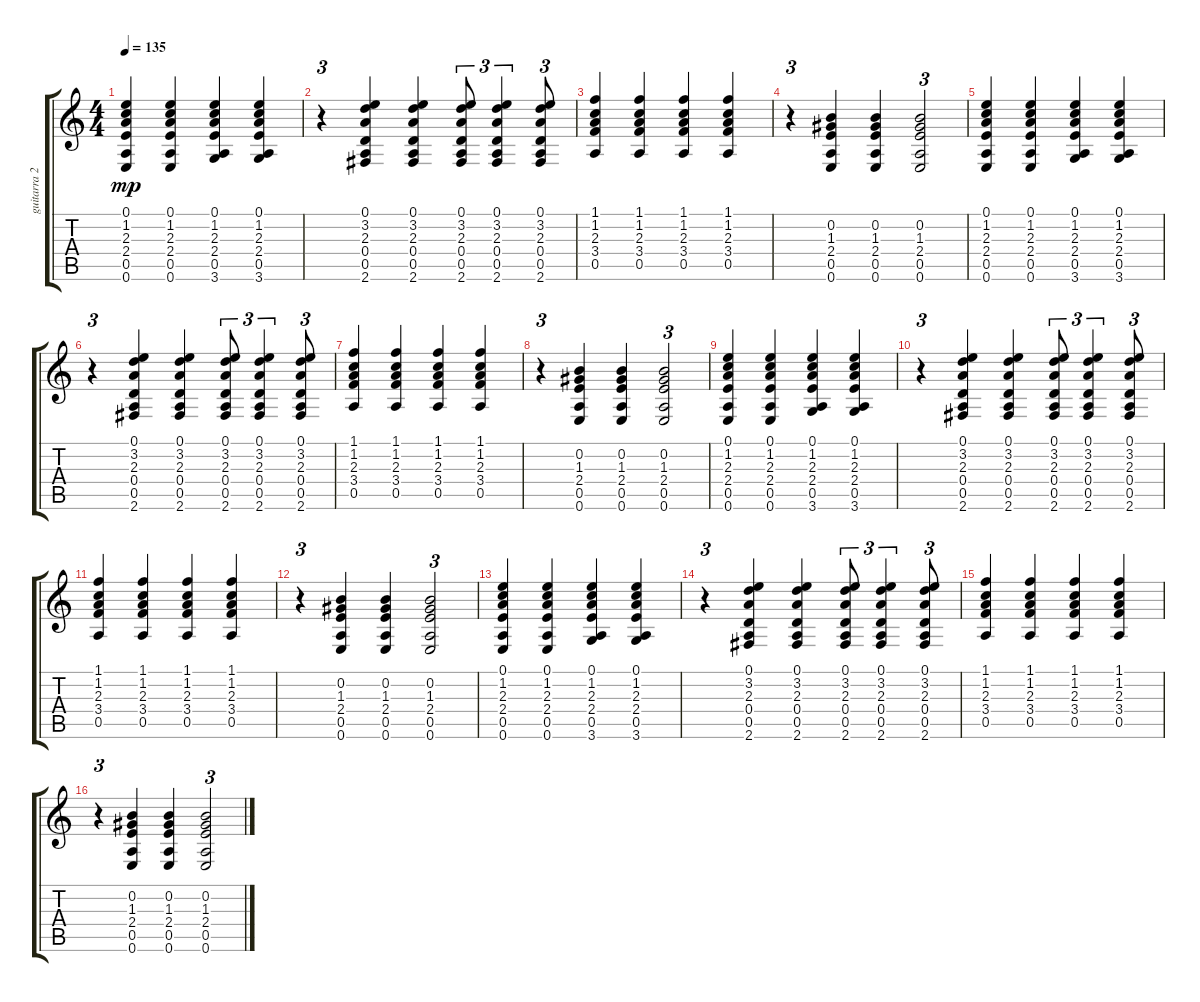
\track ("guitarra 2" "guitarra 2") {instrument acousticguitarnylon}
\staff {score tabs}
\tuning (E4 B3 G3 D3 A2 E2) {hide}
\ts (4 4)
\tempo 135
\clef g2
\ks c
(0.1 1.2 2.3 2.4 0.5 0.6).4{dy mp} (0.1 1.2 2.3 2.4 0.5 0.6).4 (0.1 1.2 2.3 2.4 0.5 3.6).4 (0.1 1.2 2.3 2.4 0.5 3.6).4 |
r.4{tu (3 2)} (0.1 3.2 2.3 0.4 0.5 2.6).4 (0.1 3.2 2.3 0.4 0.5 2.6).4 (0.1 3.2 2.3 0.4 0.5 2.6).8{tu (3 2)} (0.1 3.2 2.3 0.4 0.5 2.6).4{tu (3 2)} (0.1 3.2 2.3 0.4 0.5 2.6).8{tu (3 2)} |
(1.1 1.2 2.3 3.4 0.5).4 (1.1 1.2 2.3 3.4 0.5).4 (1.1 1.2 2.3 3.4 0.5).4 (1.1 1.2 2.3 3.4 0.5).4 |
r.4{tu (3 2)} (0.2 1.3 2.4 0.5 0.6).4 (0.2 1.3 2.4 0.5 0.6).4 (0.2 1.3 2.4 0.5 0.6).2{tu (3 2)} |
(0.1 1.2 2.3 2.4 0.5 0.6).4 (0.1 1.2 2.3 2.4 0.5 0.6).4 (0.1 1.2 2.3 2.4 0.5 3.6).4 (0.1 1.2 2.3 2.4 0.5 3.6).4 |
r.4{tu (3 2)} (0.1 3.2 2.3 0.4 0.5 2.6).4 (0.1 3.2 2.3 0.4 0.5 2.6).4 (0.1 3.2 2.3 0.4 0.5 2.6).8{tu (3 2)} (0.1 3.2 2.3 0.4 0.5 2.6).4{tu (3 2)} (0.1 3.2 2.3 0.4 0.5 2.6).8{tu (3 2)} |
(1.1 1.2 2.3 3.4 0.5).4 (1.1 1.2 2.3 3.4 0.5).4 (1.1 1.2 2.3 3.4 0.5).4 (1.1 1.2 2.3 3.4 0.5).4 |
r.4{tu (3 2)} (0.2 1.3 2.4 0.5 0.6).4 (0.2 1.3 2.4 0.5 0.6).4 (0.2 1.3 2.4 0.5 0.6).2{tu (3 2)} |
(0.1 1.2 2.3 2.4 0.5 0.6).4 (0.1 1.2 2.3 2.4 0.5 0.6).4 (0.1 1.2 2.3 2.4 0.5 3.6).4 (0.1 1.2 2.3 2.4 0.5 3.6).4 |
r.4{tu (3 2)} (0.1 3.2 2.3 0.4 0.5 2.6).4 (0.1 3.2 2.3 0.4 0.5 2.6).4 (0.1 3.2 2.3 0.4 0.5 2.6).8{tu (3 2)} (0.1 3.2 2.3 0.4 0.5 2.6).4{tu (3 2)} (0.1 3.2 2.3 0.4 0.5 2.6).8{tu (3 2)} |
(1.1 1.2 2.3 3.4 0.5).4 (1.1 1.2 2.3 3.4 0.5).4 (1.1 1.2 2.3 3.4 0.5).4 (1.1 1.2 2.3 3.4 0.5).4 |
r.4{tu (3 2)} (0.2 1.3 2.4 0.5 0.6).4 (0.2 1.3 2.4 0.5 0.6).4 (0.2 1.3 2.4 0.5 0.6).2{tu (3 2)} |
(0.1 1.2 2.3 2.4 0.5 0.6).4 (0.1 1.2 2.3 2.4 0.5 0.6).4 (0.1 1.2 2.3 2.4 0.5 3.6).4 (0.1 1.2 2.3 2.4 0.5 3.6).4 |
r.4{tu (3 2)} (0.1 3.2 2.3 0.4 0.5 2.6).4 (0.1 3.2 2.3 0.4 0.5 2.6).4 (0.1 3.2 2.3 0.4 0.5 2.6).8{tu (3 2)} (0.1 3.2 2.3 0.4 0.5 2.6).4{tu (3 2)} (0.1 3.2 2.3 0.4 0.5 2.6).8{tu (3 2)} |
(1.1 1.2 2.3 3.4 0.5).4 (1.1 1.2 2.3 3.4 0.5).4 (1.1 1.2 2.3 3.4 0.5).4 (1.1 1.2 2.3 3.4 0.5).4 |
r.4{tu (3 2)} (0.2 1.3 2.4 0.5 0.6).4 (0.2 1.3 2.4 0.5 0.6).4 (0.2 1.3 2.4 0.5 0.6).2{tu (3 2)}
